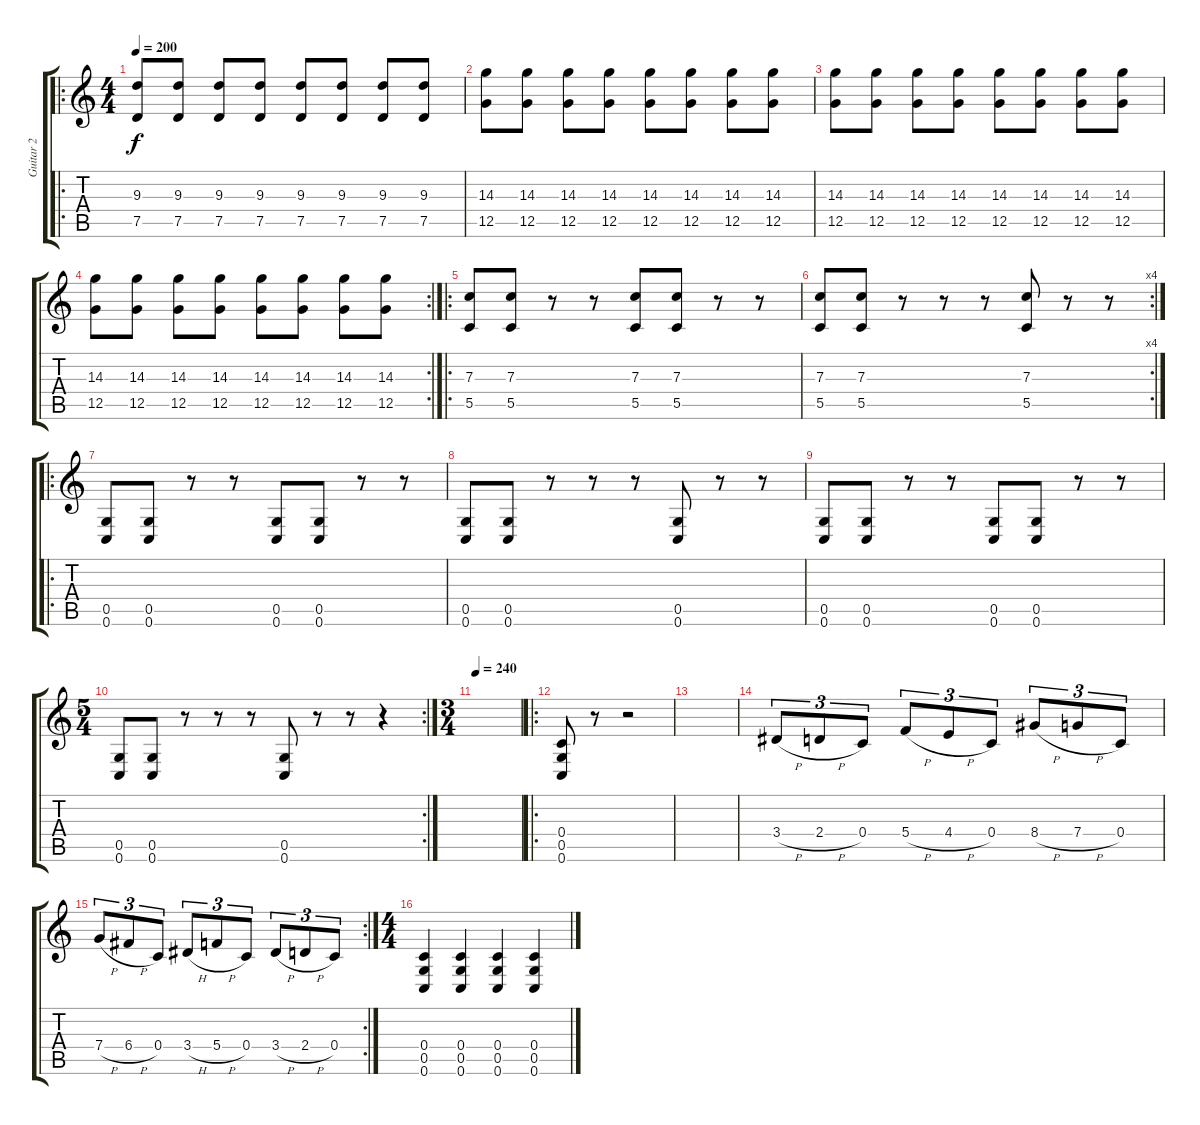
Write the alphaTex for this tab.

\track ("Guitar 2" "Guitar 2") {instrument distortionguitar}
\staff {score tabs}
\tuning (D4 A3 F3 C3 G2 C2) {hide}
\ro
\ts (4 4)
\tempo 200
\clef g2
\ks c
(9.3 7.5).8{dy f} (9.3 7.5).8 (9.3 7.5).8 (9.3 7.5).8 (9.3 7.5).8 (9.3 7.5).8 (9.3 7.5).8 (9.3 7.5).8 |
(14.3 12.5).8 (14.3 12.5).8 (14.3 12.5).8 (14.3 12.5).8 (14.3 12.5).8 (14.3 12.5).8 (14.3 12.5).8 (14.3 12.5).8 |
(14.3 12.5).8 (14.3 12.5).8 (14.3 12.5).8 (14.3 12.5).8 (14.3 12.5).8 (14.3 12.5).8 (14.3 12.5).8 (14.3 12.5).8 |
\rc 2
(14.3 12.5).8 (14.3 12.5).8 (14.3 12.5).8 (14.3 12.5).8 (14.3 12.5).8 (14.3 12.5).8 (14.3 12.5).8 (14.3 12.5).8 |
\ro
(7.3 5.5).8 (7.3 5.5).8 r.8 r.8 (7.3 5.5).8 (7.3 5.5).8 r.8 r.8 |
\rc 4
(7.3 5.5).8 (7.3 5.5).8 r.8 r.8 r.8 (7.3 5.5).8 r.8 r.8 |
\ro
(0.5 0.6).8 (0.5 0.6).8 r.8 r.8 (0.5 0.6).8 (0.5 0.6).8 r.8 r.8 |
(0.5 0.6).8 (0.5 0.6).8 r.8 r.8 r.8 (0.5 0.6).8 r.8 r.8 |
(0.5 0.6).8 (0.5 0.6).8 r.8 r.8 (0.5 0.6).8 (0.5 0.6).8 r.8 r.8 |
\rc 2
\ts (5 4)
(0.5 0.6).8 (0.5 0.6).8 r.8 r.8 r.8 (0.5 0.6).8 r.8 r.8 r.4 |
\ts (3 4)
\tempo 240
|
\ro
(0.4 0.5 0.6).8 r.8 r.2 |
|
3.4{h}.8{tu (3 2)} 2.4{h}.8{tu (3 2)} 0.4.8{tu (3 2)} 5.4{h}.8{tu (3 2)} 4.4{h}.8{tu (3 2)} 0.4.8{tu (3 2)} 8.4{h}.8{tu (3 2)} 7.4{h}.8{tu (3 2)} 0.4.8{tu (3 2)} |
\rc 2
7.4{h}.8{tu (3 2)} 6.4{h}.8{tu (3 2)} 0.4.8{tu (3 2)} 3.4{h}.8{tu (3 2)} 5.4{h}.8{tu (3 2)} 0.4.8{tu (3 2)} 3.4{h}.8{tu (3 2)} 2.4{h}.8{tu (3 2)} 0.4.8{tu (3 2)} |
\ts (4 4)
(0.4 0.5 0.6).4 (0.4 0.5 0.6).4 (0.4 0.5 0.6).4 (0.4 0.5 0.6).4
